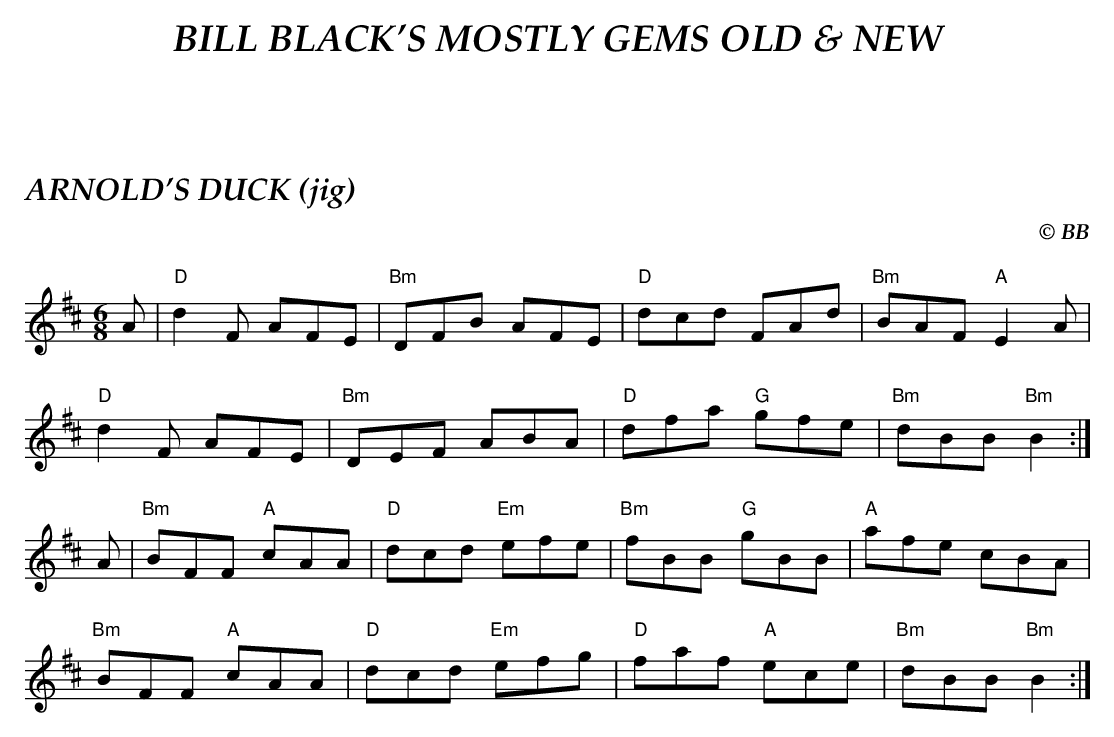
X:1
T:ARNOLD'S DUCK (jig)
C:© BB
Q:1/4=160
M:6/8
L:1/8
K:D
A|"D"d2F AFE|"Bm"DFB AFE|"D"dcd FAd|"Bm"BAF "A"E2 A|
"D"d2F AFE|"Bm"DEF ABA|"D"dfa "G"gfe|"Bm"dBB "Bm"B2 :|
A|"Bm"BFF "A"cAA|"D"dcd "Em"efe|"Bm"fBB "G"gBB|"A"afe cBA|
"Bm"BFF "A"cAA|"D"dcd "Em"efg|"D"faf "A"ece|"Bm"dBB "Bm"B2 :|
